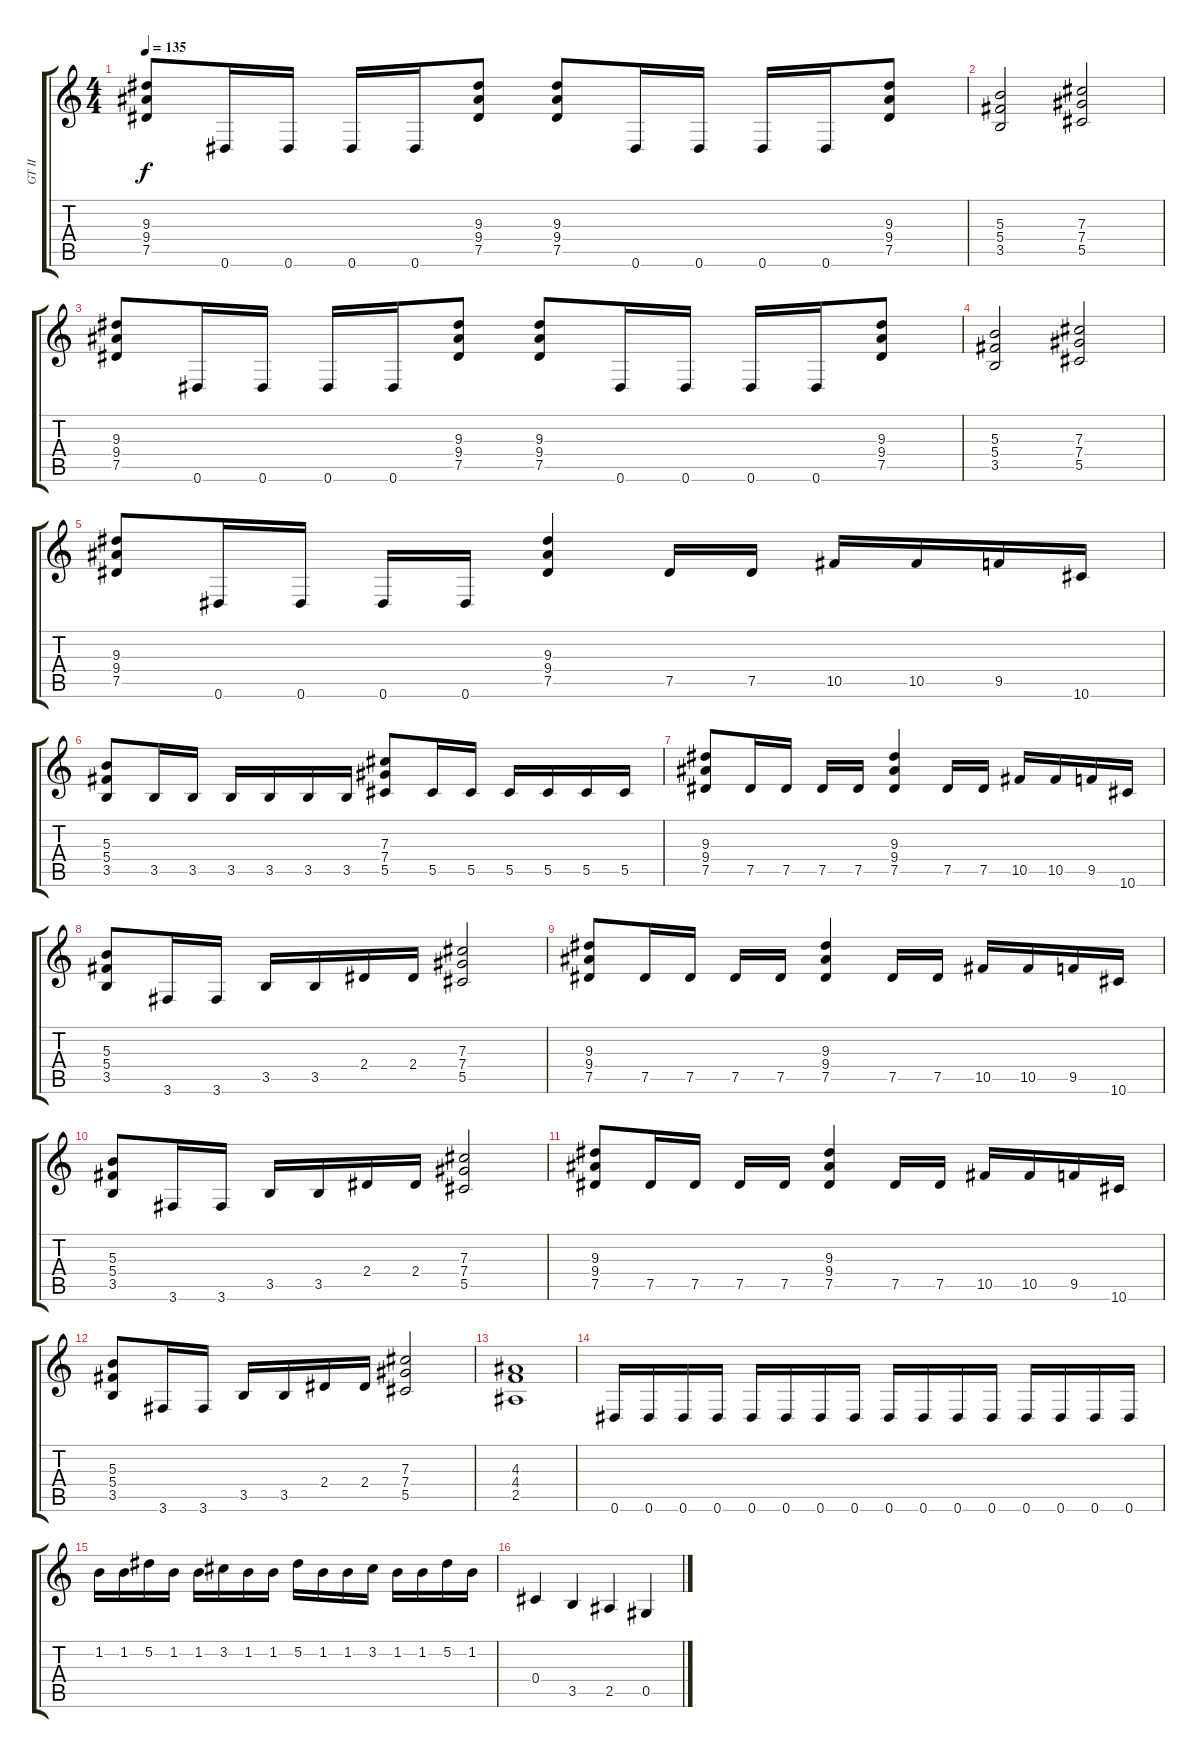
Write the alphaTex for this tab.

\track ("GT II" "GT II") {instrument distortionguitar}
\staff {score tabs}
\tuning (Eb4 Bb3 Gb3 Db3 Ab2 Eb2) {hide}
\ts (4 4)
\tempo 135
\clef g2
\ks c
(9.3 9.4 7.5).8{dy f} 0.6.16 0.6.16 0.6.16 0.6.16 (9.3 9.4 7.5).8 (9.3 9.4 7.5).8 0.6.16 0.6.16 0.6.16 0.6.16 (9.3 9.4 7.5).8 |
(5.3 5.4 3.5).2 (7.3 7.4 5.5).2 |
(9.3 9.4 7.5).8 0.6.16 0.6.16 0.6.16 0.6.16 (9.3 9.4 7.5).8 (9.3 9.4 7.5).8 0.6.16 0.6.16 0.6.16 0.6.16 (9.3 9.4 7.5).8 |
(5.3 5.4 3.5).2 (7.3 7.4 5.5).2 |
(9.3 9.4 7.5).8 0.6.16 0.6.16 0.6.16 0.6.16 (9.3 9.4 7.5).4 7.5.16 7.5.16 10.5.16 10.5.16 9.5.16 10.6.16 |
(5.3 5.4 3.5).8 3.5.16 3.5.16 3.5.16 3.5.16 3.5.16 3.5.16 (7.3 7.4 5.5).8 5.5.16 5.5.16 5.5.16 5.5.16 5.5.16 5.5.16 |
(9.3 9.4 7.5).8 7.5.16 7.5.16 7.5.16 7.5.16 (9.3 9.4 7.5).4 7.5.16 7.5.16 10.5.16 10.5.16 9.5.16 10.6.16 |
(5.3 5.4 3.5).8 3.6.16 3.6.16 3.5.16 3.5.16 2.4.16 2.4.16 (7.3 7.4 5.5).2 |
(9.3 9.4 7.5).8 7.5.16 7.5.16 7.5.16 7.5.16 (9.3 9.4 7.5).4 7.5.16 7.5.16 10.5.16 10.5.16 9.5.16 10.6.16 |
(5.3 5.4 3.5).8 3.6.16 3.6.16 3.5.16 3.5.16 2.4.16 2.4.16 (7.3 7.4 5.5).2 |
(9.3 9.4 7.5).8 7.5.16 7.5.16 7.5.16 7.5.16 (9.3 9.4 7.5).4 7.5.16 7.5.16 10.5.16 10.5.16 9.5.16 10.6.16 |
(5.3 5.4 3.5).8 3.6.16 3.6.16 3.5.16 3.5.16 2.4.16 2.4.16 (7.3 7.4 5.5).2 |
(4.3 4.4 2.5).1 |
0.6.16 0.6.16 0.6.16 0.6.16 0.6.16 0.6.16 0.6.16 0.6.16 0.6.16 0.6.16 0.6.16 0.6.16 0.6.16 0.6.16 0.6.16 0.6.16 |
1.2.16 1.2.16 5.2.16 1.2.16 1.2.16 3.2.16 1.2.16 1.2.16 5.2.16 1.2.16 1.2.16 3.2.16 1.2.16 1.2.16 5.2.16 1.2.16 |
0.4.4 3.5.4 2.5.4 0.5.4
